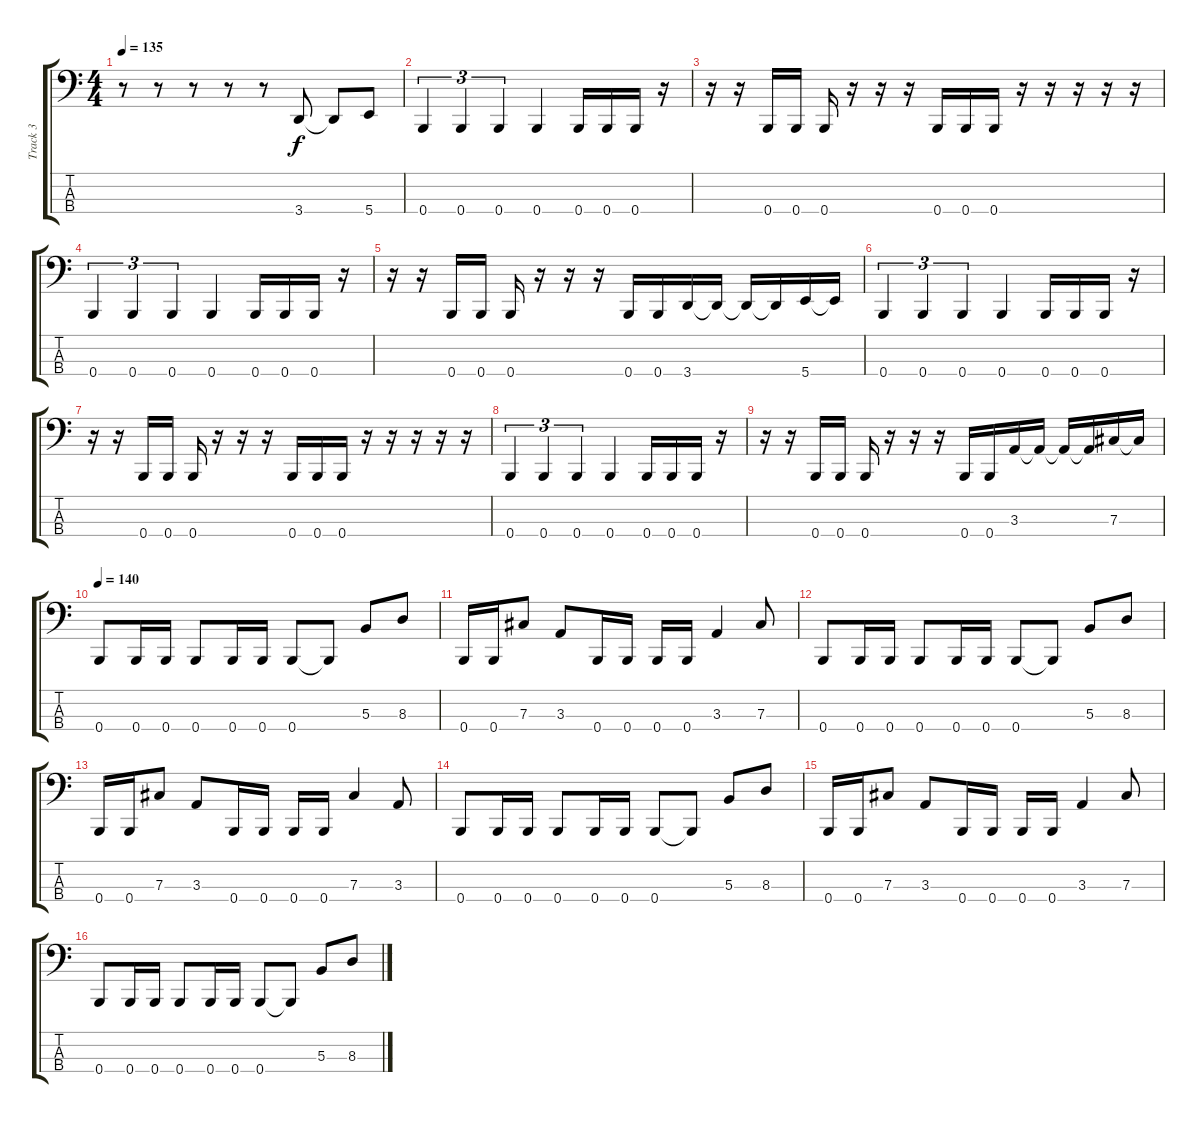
\track ("Track 3" "Track 3") {instrument electricbasspick}
\staff {score tabs}
\tuning (E2 B1 Gb1 B0) {hide}
\ts (4 4)
\tempo 135
\clef f4
\ks c
r.8{dy f} r.8 r.8 r.8 r.8 3.4.8 3.4{t}.8 5.4.8 |
0.4.4{tu (3 2)} 0.4.4{tu (3 2)} 0.4.4{tu (3 2)} 0.4.4 0.4.16 0.4.16 0.4.16 r.16 |
r.16 r.16 0.4.16 0.4.16 0.4.16 r.16 r.16 r.16 0.4.16 0.4.16 0.4.16 r.16 r.16 r.16 r.16 r.16 |
0.4.4{tu (3 2)} 0.4.4{tu (3 2)} 0.4.4{tu (3 2)} 0.4.4 0.4.16 0.4.16 0.4.16 r.16 |
r.16 r.16 0.4.16 0.4.16 0.4.16 r.16 r.16 r.16 0.4.16 0.4.16 3.4.16 3.4{t}.16 3.4{t}.16 3.4{t}.16 5.4.16 5.4{t}.16 |
0.4.4{tu (3 2)} 0.4.4{tu (3 2)} 0.4.4{tu (3 2)} 0.4.4 0.4.16 0.4.16 0.4.16 r.16 |
r.16 r.16 0.4.16 0.4.16 0.4.16 r.16 r.16 r.16 0.4.16 0.4.16 0.4.16 r.16 r.16 r.16 r.16 r.16 |
0.4.4{tu (3 2)} 0.4.4{tu (3 2)} 0.4.4{tu (3 2)} 0.4.4 0.4.16 0.4.16 0.4.16 r.16 |
r.16 r.16 0.4.16 0.4.16 0.4.16 r.16 r.16 r.16 0.4.16 0.4.16 3.3.16 3.3{t}.16 3.3{t}.16 3.3{t}.16 7.3.16 7.3{t}.16 |
\tempo 140
0.4.8 0.4.16 0.4.16 0.4.8 0.4.16 0.4.16 0.4.8 0.4{t}.8 5.3.8 8.3.8 |
0.4.16 0.4.16 7.3.8 3.3.8 0.4.16 0.4.16 0.4.16 0.4.16 3.3.4 7.3.8 |
0.4.8 0.4.16 0.4.16 0.4.8 0.4.16 0.4.16 0.4.8 0.4{t}.8 5.3.8 8.3.8 |
0.4.16 0.4.16 7.3.8 3.3.8 0.4.16 0.4.16 0.4.16 0.4.16 7.3.4 3.3.8 |
0.4.8 0.4.16 0.4.16 0.4.8 0.4.16 0.4.16 0.4.8 0.4{t}.8 5.3.8 8.3.8 |
0.4.16 0.4.16 7.3.8 3.3.8 0.4.16 0.4.16 0.4.16 0.4.16 3.3.4 7.3.8 |
0.4.8 0.4.16 0.4.16 0.4.8 0.4.16 0.4.16 0.4.8 0.4{t}.8 5.3.8 8.3.8
